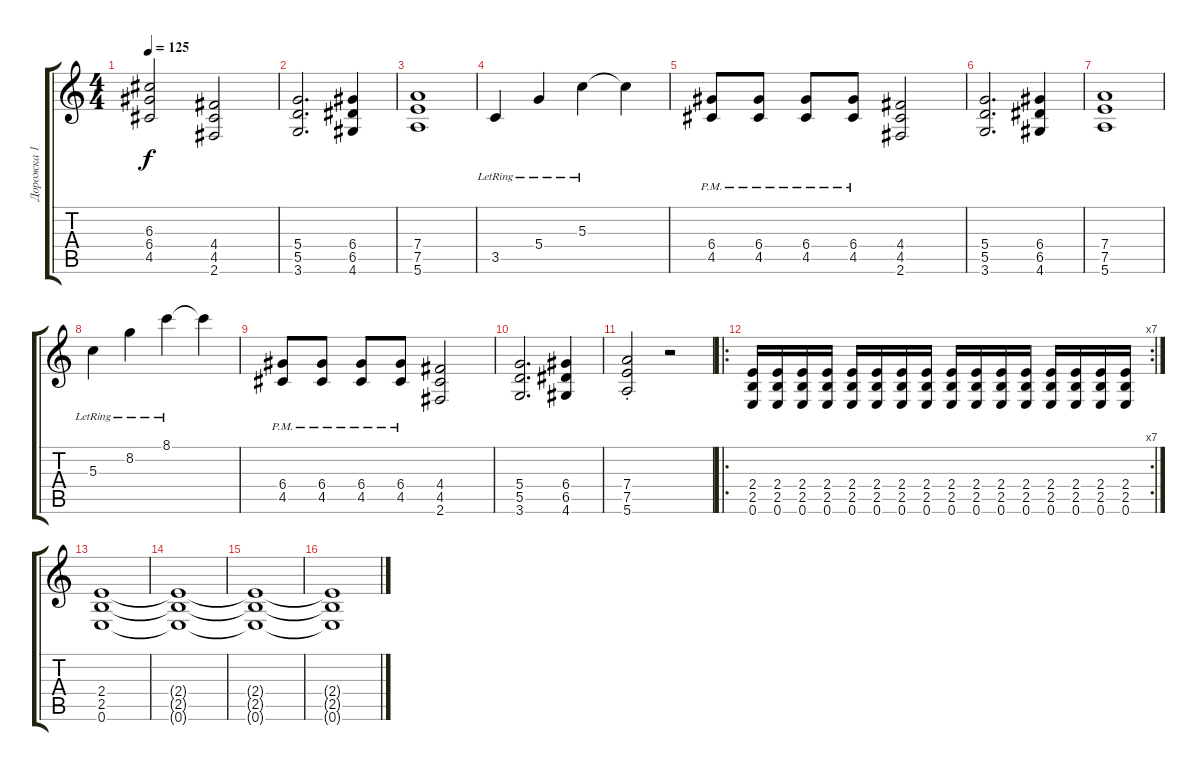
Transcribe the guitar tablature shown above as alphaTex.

\track ("Дорожка 1" "Дорожка 1") {instrument distortionguitar}
\staff {score tabs}
\tuning (E4 B3 G3 D3 A2 E2) {hide}
\ts (4 4)
\tempo 125
\clef g2
\ks c
(6.3 6.4 4.5).2{dy f} (4.4 4.5 2.6).2 |
(5.4 5.5 3.6).2{d} (6.4 6.5 4.6).4 |
(7.4 7.5 5.6).1 |
3.5{lr}.4 5.4{lr}.4 5.3{lr}.4 5.3{t}.4 |
(6.4{pm} 4.5{pm}).8 (6.4{pm} 4.5{pm}).8 (6.4{pm} 4.5{pm}).8 (6.4{pm} 4.5{pm}).8 (4.4 4.5 2.6).2 |
(5.4 5.5 3.6).2{d} (6.4 6.5 4.6).4 |
(7.4 7.5 5.6).1 |
5.3{lr}.4 8.2{lr}.4 8.1{lr}.4 8.1{t}.4 |
(6.4{pm} 4.5{pm}).8 (6.4{pm} 4.5{pm}).8 (6.4{pm} 4.5{pm}).8 (6.4{pm} 4.5{pm}).8 (4.4 4.5 2.6).2 |
(5.4 5.5 3.6).2{d} (6.4 6.5 4.6).4 |
(7.4{st} 7.5{st} 5.6{st}).2 r.2 |
\ro
\rc 7
(2.4 2.5 0.6).16 (2.4 2.5 0.6).16 (2.4 2.5 0.6).16 (2.4 2.5 0.6).16 (2.4 2.5 0.6).16 (2.4 2.5 0.6).16 (2.4 2.5 0.6).16 (2.4 2.5 0.6).16 (2.4 2.5 0.6).16 (2.4 2.5 0.6).16 (2.4 2.5 0.6).16 (2.4 2.5 0.6).16 (2.4 2.5 0.6).16 (2.4 2.5 0.6).16 (2.4 2.5 0.6).16 (2.4 2.5 0.6).16 |
(2.4 2.5 0.6).1 |
(2.4{t} 2.5{t} 0.6{t}).1 |
(2.4{t} 2.5{t} 0.6{t}).1 |
(2.4{t} 2.5{t} 0.6{t}).1
